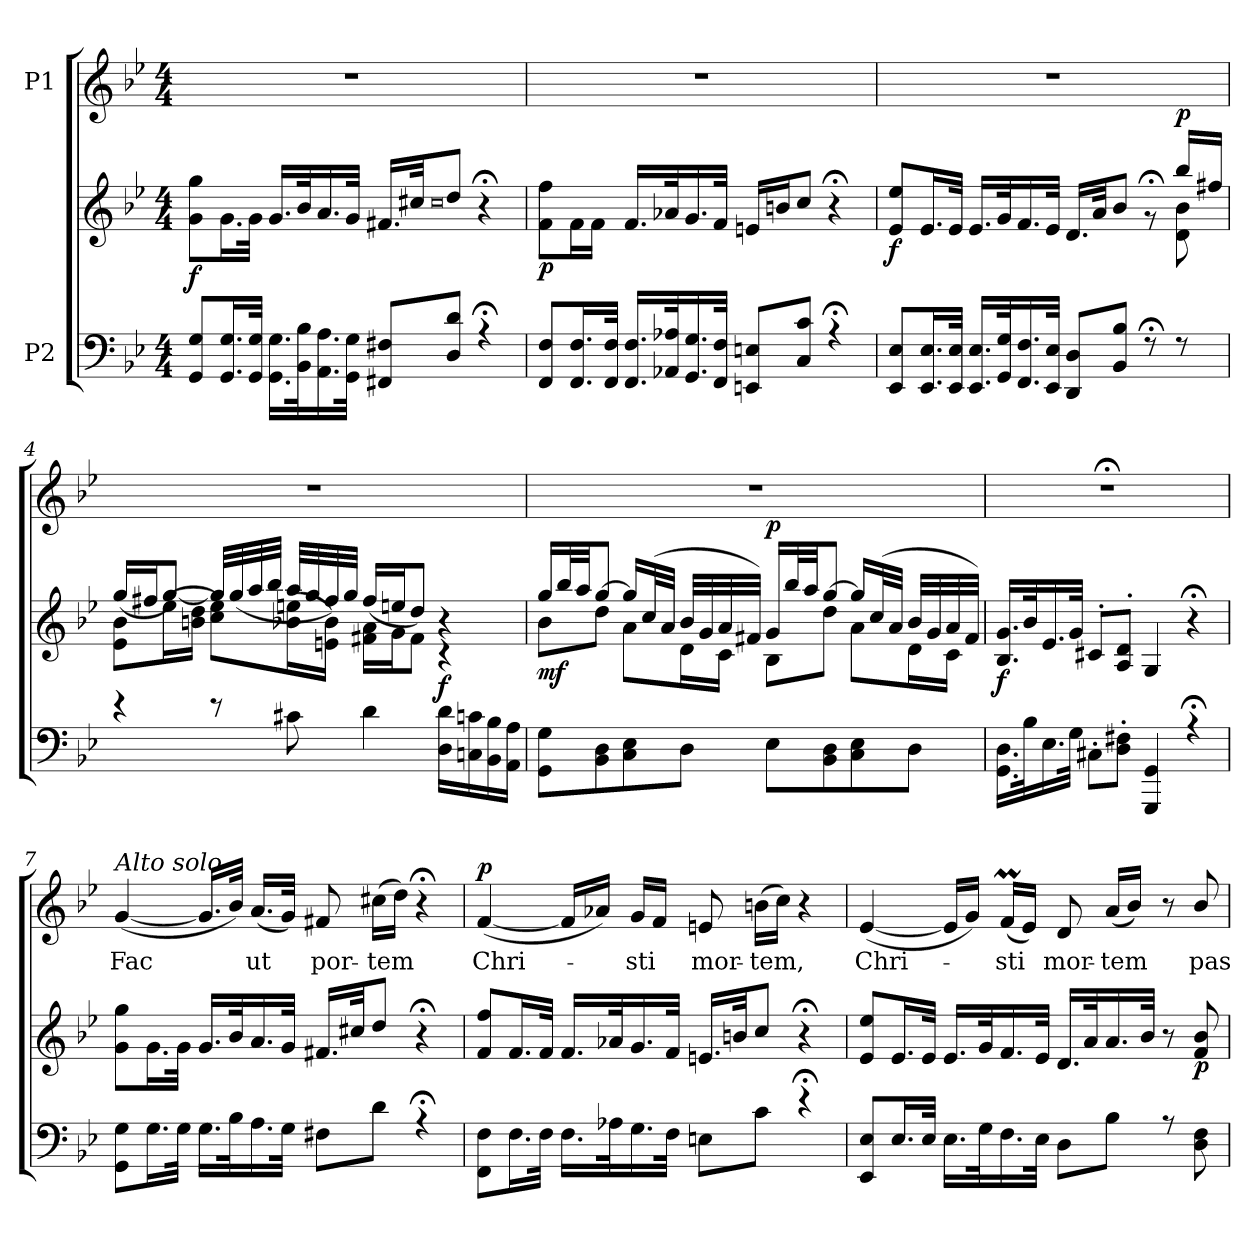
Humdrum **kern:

**kern	**kern	**dynam	**kern	**text	**dynam
*part2	*part2	*part2	*part1	*part1	*part1
*staff3	*staff2	*staff2/3	*staff1	*staff1	*staff1
*I"P2	*	*	*I"P1	*	*
*clefF4	*clefG2	*	*clefG2	*	*
*k[b-e-]	*k[b-e-]	*	*k[b-e-]	*	*
*B-:	*B-:	*	*B-:	*	*
*M4/4	*M4/4	*	*M4/4	*	*
=1	=1	=1	=1	=1	=1
*^	*^	*	*	*	*
*	*	*	*^	*	*	*	*
!	!	!	!	!	!LO:DY:b	!	!	!
8GG/ 8G/L	1ryy	1ryy	1ryy	8g\ 8gg\L	f	1r	.	.
16.GG/ 16.G/L	.	.	.	16.g\L	.	.	.	.
32GG/ 32G/JJk	.	.	.	32g\JJk	.	.	.	.
16.GG\ 16.G\LL	.	.	.	16.g/LL	.	.	.	.
32BB-\ 32B-\k	.	.	.	32b-/k	.	.	.	.
16.AA\ 16.A\	.	.	.	16.a/	.	.	.	.
32GG\ 32G\JJk	.	.	.	32g/JJk	.	.	.	.
8FF#X/ 8F#X/L	.	.	.	16.f#X/LL	.	.	.	.
.	.	.	.	32cc#X/Jk	.	.	.	.
.	.	.	.	0qcc#	.	.	.	.
8D/ 8d/J	.	.	.	8dd\J	.	.	.	.
4r;<	.	.	.	4r;<	.	.	.	.
=2	=2	=2	=2	=2	=2	=2	=2	=2
!	!	!	!	!	!LO:DY:b	!	!	!
8FF/ 8F/L	1ryy	1ryy	1ryy	8f\ 8ff\L	p	1r	.	.
16.FF/ 16.F/L	.	.	.	16f\L	.	.	.	.
.	.	.	.	16f\JJ	.	.	.	.
32FF/ 32F/JJk	.	.	.	.	.	.	.	.
16.FF/ 16.F/LL	.	.	.	16.f/LL	.	.	.	.
32AA-X/ 32A-X/k	.	.	.	32a-X/k	.	.	.	.
16.GG/ 16.G/	.	.	.	16.g/	.	.	.	.
32FF/ 32F/JJk	.	.	.	32f/JJk	.	.	.	.
8EEn/ 8En/L	.	.	.	16en/LL	.	.	.	.
.	.	.	.	16bn/J	.	.	.	.
8C/ 8c/J	.	.	.	8cc/J	.	.	.	.
4r;<	.	.	.	4r;<	.	.	.	.
=3	=3	=3	=3	=3	=3	=3	=3	=3
!	!	!	!	!	!LO:DY:b	!	!	!
8EE-/ 8E-/L	1ryy	1ryy	2..ryy	8e-/ 8ee-/L	f	1r	.	.
16.EE-/ 16.E-/L	.	.	.	16.e-/L	.	.	.	.
32EE-/ 32E-/JJk	.	.	.	32e-/JJk	.	.	.	.
16.EE-/ 16.E-/LL	.	.	.	16.e-/LL	.	.	.	.
32GG/ 32G/k	.	.	.	32g/k	.	.	.	.
16.FF/ 16.F/	.	.	.	16.f/	.	.	.	.
32EE-/ 32E-/JJk	.	.	.	32e-/JJk	.	.	.	.
8DD/ 8D/L	.	.	.	16.d/LL	.	.	.	.
.	.	.	.	32a/Jk	.	.	.	.
8BB-/ 8B-/J	.	.	.	8b-/J	.	.	.	.
8r;<	.	.	.	8r;<	.	.	.	.
!	!	!	!	!	!LO:DY:a	!	!	!
8r	.	.	8d\ 8b-\	16bb-/LL	p	.	.	.
.	.	.	.	16ff#X/JJ	.	.	.	.
!!LO:LB:g=z
=4	=4	=4	=4	=4	=4	=4	=4	=4
4r	1ryy	1ryy	(>16gg/LL	8e-\ 8b-\L	.	1r	.	.
.	.	.	16ff#X/J	.	.	.	.	.
.	.	.	[>8gg/J)	(<16ee-\L	.	.	.	.
.	.	.	.	16bn\ 16dd\JJ	.	.	.	.
8r	.	.	32gg/LLL]	8cc\ 8ee-\L)	.	.	.	.
.	.	.	(>32gg/	.	.	.	.	.
.	.	.	32aa/	.	.	.	.	.
.	.	.	32bb-/JJJ	.	.	.	.	.
8c#X\	.	.	32aa/LLL	(<16b-X\ 16een\L	.	.	.	.
.	.	.	32gg/	.	.	.	.	.
.	.	.	32ff#/)	16en\ 16b-\JJ)	.	.	.	.
.	.	.	32gg/JJJ	.	.	.	.	.
4d\	.	.	(>16ff#/LL	16f#X\ 16a\LL	.	.	.	.
.	.	.	16een/J	16g\J	.	.	.	.
.	.	.	8dd/J)	8f#\J	.	.	.	.
!	!	!	!	!	!LO:DY:b	!	!	!
16D\ 16d\LL	.	.	4rc	4r	f	.	.	.
16Cn\ 16cn\	.	.	.	.	.	.	.	.
16BB-\ 16B-\	.	.	.	.	.	.	.	.
16AA\ 16A\JJ	.	.	.	.	.	.	.	.
=5	=5	=5	=5	=5	=5	=5	=5	=5
!	!	!	!	!	!LO:DY:b	!	!	!
8GG\ 8G\L	1ryy	1ryy	8b-\L	16gg/LL	mf	1r	.	.
.	.	.	.	32bb-/L	.	.	.	.
.	.	.	.	32aa/JJ	.	.	.	.
8BB-\ 8D\	.	.	8dd\J	[>8gg/J	.	.	.	.
8C\ 8E-\	.	.	8a\L	16gg/LL]	.	.	.	.
.	.	.	.	(>32cc/L	.	.	.	.
.	.	.	.	32a/JJJ	.	.	.	.
8D\J	.	.	16d\L	32b-/LLL	.	.	.	.
.	.	.	.	32g/	.	.	.	.
.	.	.	16c\JJ	32a/	.	.	.	.
.	.	.	.	32f#X/JJJ)	.	.	.	.
!	!	!	!	!	!LO:DY:a	!	!	!
8E-\L	.	.	8B-\L	16g/LL	p	.	.	.
.	.	.	.	32bb-/L	.	.	.	.
.	.	.	.	32aa/JJ	.	.	.	.
8BB-\ 8D\	.	.	8dd\J	[>8gg/J	.	.	.	.
8C\ 8E-\	.	.	8a\L	16gg/LL]	.	.	.	.
.	.	.	.	(>32cc/L	.	.	.	.
.	.	.	.	32a/JJJ	.	.	.	.
8D\J	.	.	16d\L	32b-/LLL	.	.	.	.
.	.	.	.	32g/	.	.	.	.
.	.	.	16c\JJ	32a/	.	.	.	.
.	.	.	.	32f#/JJJ)	.	.	.	.
!!LO:LB:g=z
=6	=6	=6	=6	=6	=6	=6	=6	=6
!	!	!	!	!	!LO:DY:b	!	!	!
16.GG\ 16.D\LL	1ryy	1ryy	1ryy	16.B-/ 16.g/LL	f	1r;<	.	.
32B-\k	.	.	.	32b-/k	.	.	.	.
16.E-\	.	.	.	16.e-/	.	.	.	.
32G\JJk	.	.	.	32g/JJk	.	.	.	.
8C#X'>\L	.	.	.	8c#X'>/L	.	.	.	.
8D\'> 8F#X\'>J	.	.	.	8A/'> 8d/'>J	.	.	.	.
4GGG/ 4GG/	.	.	.	4G/	.	.	.	.
4r;<	.	.	.	4r;<	.	.	.	.
=7	=7	=7	=7	=7	=7	=7	=7	=7
!	!	!	!	!	!	!LO:TX:a:i:t=Alto solo	!	!
!	!	!	!	!	!	!	!LO:LY:b	!
8GG\ 8G\L	1ryy	1ryy	1ryy	8g\ 8gg\L	.	(<[<4g/	Fac	.
16.G\L	.	.	.	16.g\L	.	.	.	.
32G\JJk	.	.	.	32g\JJk	.	.	.	.
16.G\LL	.	.	.	16.g/LL	.	16.g/LL]	.	.
32B-\k	.	.	.	32b-/k	.	32b-/JJk)	.	.
!	!	!	!	!	!	!	!LO:LY:b	!
16.A\	.	.	.	16.a/	.	(<16.a/LL	ut	.
32G\JJk	.	.	.	32g/JJk	.	32g/JJk)	.	.
!	!	!	!	!	!	!	!LO:LY:b	!
8F#X\L	.	.	.	16.f#X/LL	.	8f#X/	por-	.
.	.	.	.	32cc#X/Jk	.	.	.	.
!	!	!	!	!	!	!	!LO:LY:b	!
8d\J	.	.	.	8dd/J	.	(>16cc#X\LL	-tem	.
.	.	.	.	.	.	16dd\JJ)	.	.
4r;<	.	.	.	4r;<	.	4r;<	.	.
=8	=8	=8	=8	=8	=8	=8	=8	=8
!	!	!	!	!	!	!	!LO:LY:b	!LO:DY:a
8FF\ 8F\L	1ryy	1ryy	1ryy	8f/ 8ff/L	.	(<[<4f/	Chri-	p
16.F\L	.	.	.	16.f/L	.	.	.	.
32F\JJk	.	.	.	32f/JJk	.	.	.	.
16.F\LL	.	.	.	16.f/LL	.	16f/LL]	.	.
.	.	.	.	.	.	16a-X/JJ)	.	.
32A-X\k	.	.	.	32a-X/k	.	.	.	.
!	!	!	!	!	!	!	!LO:LY:b	!
16.G\	.	.	.	16.g/	.	16g/LL	-sti	.
.	.	.	.	.	.	16f/JJ	.	.
32F\JJk	.	.	.	32f/JJk	.	.	.	.
!	!	!	!	!	!	!	!LO:LY:b	!
8En\L	.	.	.	16.en/LL	.	8en/	mor-	.
.	.	.	.	32bn/Jk	.	.	.	.
!	!	!	!	!	!	!	!LO:LY:b	!
8c\J	.	.	.	8cc/J	.	(>16bn\LL	-tem,	.
.	.	.	.	.	.	16cc\JJ)	.	.
4r;<	.	.	.	4r;<	.	4r	.	.
!!LO:LB:g=z
=9	=9	=9	=9	=9	=9	=9	=9	=9
!	!	!	!	!	!	!	!LO:LY:b	!
8EE-/ 8E-/L	1ryy	1ryy	1ryy	8e-/ 8ee-/L	.	(<[<4e-/	Chri-	.
16.E-/L	.	.	.	16.e-/L	.	.	.	.
32E-/JJk	.	.	.	32e-/JJk	.	.	.	.
16.E-\LL	.	.	.	16.e-/LL	.	16e-/LL]	.	.
.	.	.	.	.	.	16g/JJ)	.	.
32G\k	.	.	.	32g/k	.	.	.	.
!	!	!	!	!	!	!	!LO:LY:b	!
16.F\	.	.	.	16.f/	.	(<16fM/LL	-sti	.
.	.	.	.	.	.	16e-/JJ)	.	.
32E-\JJk	.	.	.	32e-/JJk	.	.	.	.
!	!	!	!	!	!	!	!LO:LY:b	!
8D\L	.	.	.	16.d/LL	.	8d/	mor-	.
.	.	.	.	32a/k	.	.	.	.
!	!	!	!	!	!	!	!LO:LY:b	!
8B-\J	.	.	.	16.a/	.	(<16a/LL	-tem	.
.	.	.	.	.	.	16b-/JJ)	.	.
.	.	.	.	32b-/JJk	.	.	.	.
8r	.	.	.	8r	.	8r	.	.
!	!	!	!	!	!LO:DY:b	!	!LO:LY:b	!
8D\ 8F\	.	.	.	8f/ 8b-/	p	8b-/	pas-	.
*v	*v	*	*	*	*	*	*	*
*	*v	*v	*v	*	*	*	*
=	=	=	=	=	=
*-	*-	*-	*-	*-	*-
